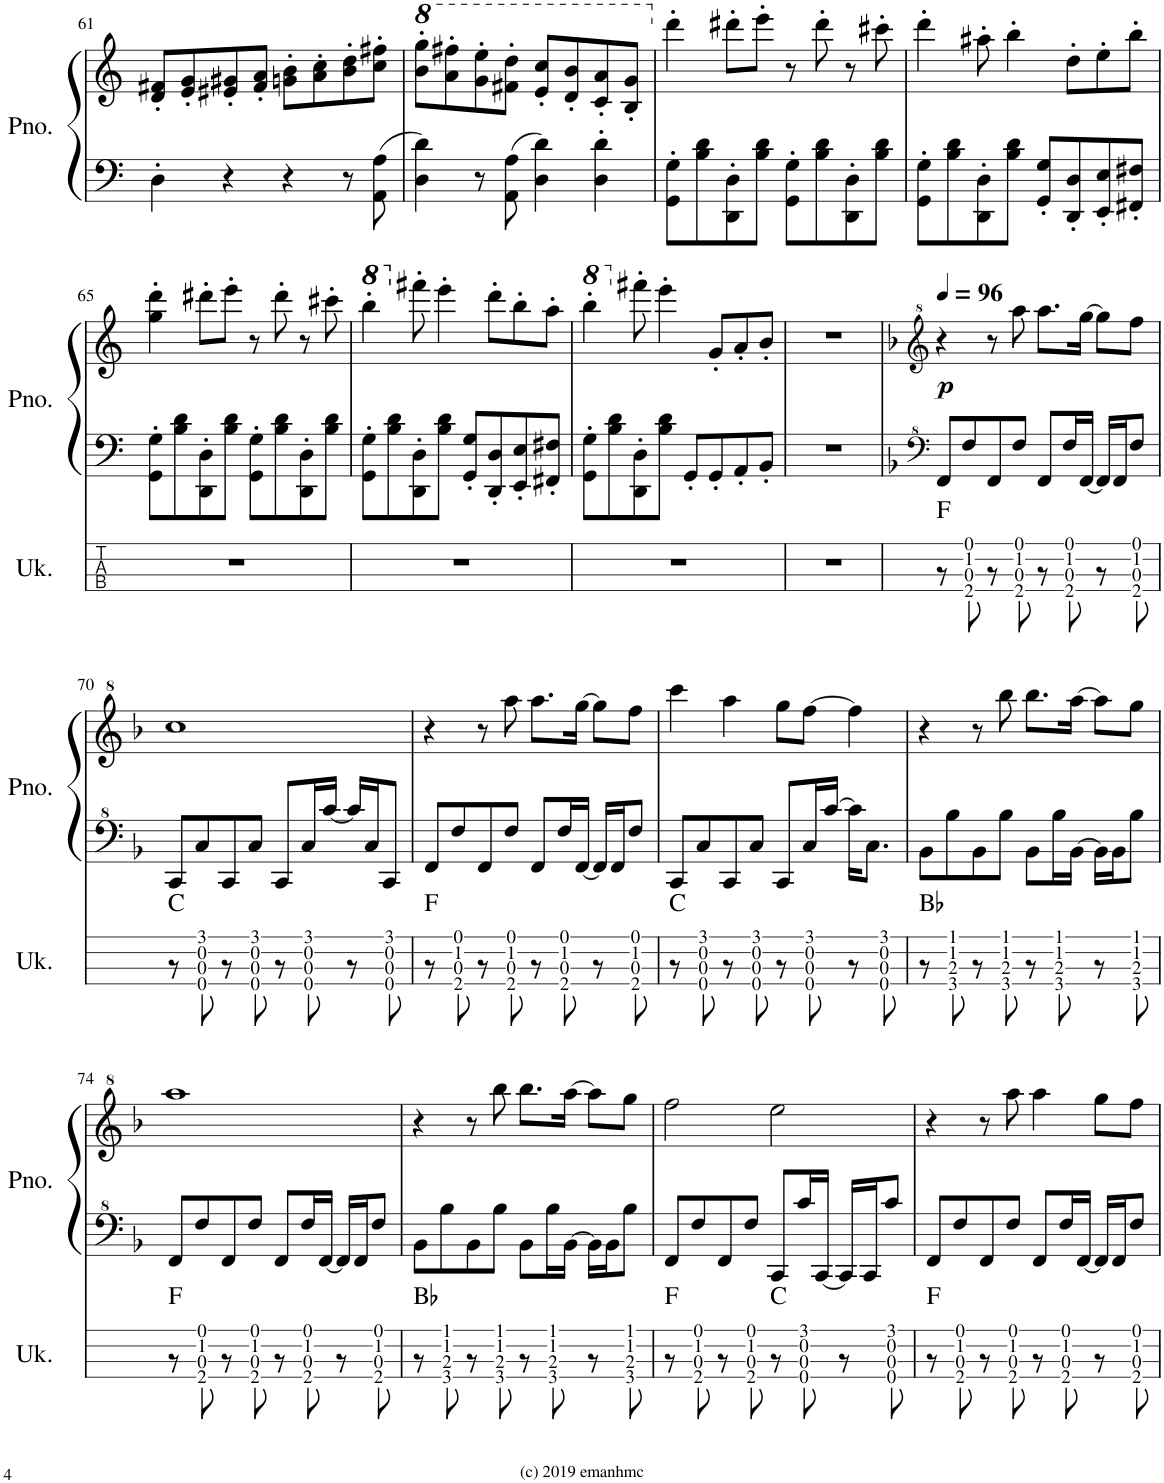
**kern	**harte	**kern	**kern	**dynam
*part2	*part2	*part1	*part1	*part1
*staff3	*	*staff2	*staff1	*staff1/2
*I"Ukulele	*	*I"Piano	*	*
*I'Uk.	*	*I'Pno.	*	*
!!LO:PB:g=z
*	*	*clefG2	*clefG2	*
*k[]	*	*k[]	*k[]	*
*M4/4	*	*M4/4	*M4/4	*
*met(c)	*	*met(c)	*met(c)	*
=61	=61	=61	=61	=61
1r	.	4D'\	8dd/' 8ff#X/'L	.
.	.	.	8ee/' 8gg/'	.
.	.	4r	8ee#X/' 8gg#X/'	.
.	.	.	8ff#/' 8aa/'J	.
.	.	4r	8ggn\' 8bb\'L	.
.	.	.	8aa\' 8ccc\'	.
.	.	8r	8bb\' 8ddd\'	.
.	.	8AA\ 8A\	8ccc\' 8fff#X\'J	.
=62	=62	=62	=62	=62
*	*	*	*8va	*
1r	.	4D\ 4d\	8bb\' 8ggg\'L	.
.	.	.	8aa\' 8fff#X\'	.
.	.	8r	8gg\' 8eee\'	.
.	.	8AA\ 8A\	8ff#X\' 8ddd\'J	.
.	.	4D\ 4d\	8ee/' 8ccc/'L	.
.	.	.	8dd/' 8bb/'	.
.	.	4D\' 4d\'	8cc/' 8aa/'	.
.	.	.	8b/' 8gg/'J	.
=63	=63	=63	=63	=63
*	*	*	*X8va	*
1r	.	8GG\' 8G\'L	4ddd'\	.
.	.	8B\ 8d\	.	.
.	.	8DD\' 8D\'	8ddd#X'\L	.
.	.	8B\ 8d\J	8eee'\J	.
.	.	8GG\' 8G\'L	8r	.
.	.	8B\ 8d\	8ddd#'\	.
.	.	8DD\' 8D\'	8r	.
.	.	8B\ 8d\J	8ccc#X'\	.
=64	=64	=64	=64	=64
1r	.	8GG\' 8G\'L	4ddd'\	.
.	.	8B\ 8d\	.	.
.	.	8DD\' 8D\'	8aa#X'\	.
.	.	8B\ 8d\J	4bb'\	.
.	.	8GG/' 8G/'L	.	.
.	.	8DD/' 8D/'	8dd'\L	.
.	.	8EE/' 8E/'	8ee'\	.
.	.	8FF#X/' 8F#X/'J	8bb'\J	.
!!LO:LB:g=z
=65	=65	=65	=65	=65
1r	.	8GG\' 8G\'L	4gg\' 4ddd\'	.
.	.	8B\ 8d\	.	.
.	.	8DD\' 8D\'	8ddd#X'\L	.
.	.	8B\ 8d\J	8eee'\J	.
.	.	8GG\' 8G\'L	8r	.
.	.	8B\ 8d\	8ddd#'\	.
.	.	8DD\' 8D\'	8r	.
.	.	8B\ 8d\J	8ccc#X'\	.
=66	=66	=66	=66	=66
*	*	*	*8va	*
*	*	*	*8va	*
1r	.	8GG\' 8G\'L	4bbb'\	.
.	.	8B\ 8d\	.	.
*	*	*	*X8va	*
.	.	8DD\' 8D\'	8fff#X'\	.
*	*	*	*X8va	*
.	.	8B\ 8d\J	4eee'\	.
.	.	8GG/' 8G/'L	.	.
.	.	8DD/' 8D/'	8ddd'\L	.
.	.	8EE/' 8E/'	8bb'\	.
.	.	8FF#X/' 8F#X/'J	8aa'\J	.
=67	=67	=67	=67	=67
*	*	*	*8va	*
1r	.	8GG\' 8G\'L	4bbb'\	.
.	.	8B\ 8d\	.	.
*	*	*	*X8va	*
.	.	8DD\' 8D\'	8fff#X'\	.
.	.	8B\ 8d\J	4eee'\	.
.	.	8GG'/L	.	.
.	.	8GG'/	8g'/L	.
.	.	8AA'/	8a'/	.
.	.	8BB'/J	8b'/J	.
=68	=68	=68	=68	=68
1r	.	1r	1r	.
=69	=69	=69	=69	=69
*	*	*clefF^4	*clefG^2	*
*k[b-]	*	*k[b-]	*k[b-]	*
*	*	*	*MM96	*
!	!	!	!	!LO:DY:b
8r	F:maj	8F/L	4r	p
8a\ 8c\ 8f\ 8a\	.	8f/	.	.
8r	.	8F/	8r	.
8a\ 8c\ 8f\ 8a\	.	8f/J	8aaa\	.
8r	.	8F/L	8.aaa\L	.
8a\ 8c\ 8f\ 8a\	.	16f/L	.	.
.	.	[16F/JJ	[16ggg\Jk	.
8r	.	16F/LL]	8ggg\L]	.
.	.	16F/J	.	.
8a\ 8c\ 8f\ 8a\	.	8f/J	8fff\J	.
!!LO:LB:g=z
=70	=70	=70	=70	=70
8r	C:maj	8C/L	1ccc	.
8g\ 8c\ 8e\ 8cc\	.	8c/	.	.
8r	.	8C/	.	.
8g\ 8c\ 8e\ 8cc\	.	8c/J	.	.
8r	.	8C/L	.	.
8g\ 8c\ 8e\ 8cc\	.	16c/L	.	.
.	.	[16cc/JJ	.	.
8r	.	16cc/LL]	.	.
.	.	16c/J	.	.
8g\ 8c\ 8e\ 8cc\	.	8C/J	.	.
=71	=71	=71	=71	=71
8r	F:maj	8F/L	4r	.
8a\ 8c\ 8f\ 8a\	.	8f/	.	.
8r	.	8F/	8r	.
8a\ 8c\ 8f\ 8a\	.	8f/J	8aaa\	.
8r	.	8F/L	8.aaa\L	.
8a\ 8c\ 8f\ 8a\	.	16f/L	.	.
.	.	[16F/JJ	[16ggg\Jk	.
8r	.	16F/LL]	8ggg\L]	.
.	.	16F/J	.	.
8a\ 8c\ 8f\ 8a\	.	8f/J	8fff\J	.
=72	=72	=72	=72	=72
8r	C:maj	8C/L	4cccc\	.
8g\ 8c\ 8e\ 8cc\	.	8c/	.	.
8r	.	8C/	4aaa\	.
8g\ 8c\ 8e\ 8cc\	.	8c/J	.	.
8r	.	8C/L	8ggg\L	.
8g\ 8c\ 8e\ 8cc\	.	16c/L	[8fff\J	.
.	.	[16cc/JJ	.	.
8r	.	16cc\KL]	4fff\]	.
.	.	8.c\J	.	.
8g\ 8c\ 8e\ 8cc\	.	.	.	.
=73	=73	=73	=73	=73
8r	Bb:maj	8B-\L	4r	.
8b-\ 8d\ 8f\ 8b-\	.	8b-\	.	.
8r	.	8B-\	8r	.
8b-\ 8d\ 8f\ 8b-\	.	8b-\J	8bbb-\	.
8r	.	8B-\L	8.bbb-\L	.
8b-\ 8d\ 8f\ 8b-\	.	16b-\L	.	.
.	.	[16B-\JJ	[16aaa\Jk	.
8r	.	16B-\LL]	8aaa\L]	.
.	.	16B-\J	.	.
8b-\ 8d\ 8f\ 8b-\	.	8b-\J	8ggg\J	.
!!LO:LB:g=z
=74	=74	=74	=74	=74
8r	F:maj	8F/L	1aaa	.
8a\ 8c\ 8f\ 8a\	.	8f/	.	.
8r	.	8F/	.	.
8a\ 8c\ 8f\ 8a\	.	8f/J	.	.
8r	.	8F/L	.	.
8a\ 8c\ 8f\ 8a\	.	16f/L	.	.
.	.	[16F/JJ	.	.
8r	.	16F/LL]	.	.
.	.	16F/J	.	.
8a\ 8c\ 8f\ 8a\	.	8f/J	.	.
=75	=75	=75	=75	=75
8r	Bb:maj	8B-\L	4r	.
8b-\ 8d\ 8f\ 8b-\	.	8b-\	.	.
8r	.	8B-\	8r	.
8b-\ 8d\ 8f\ 8b-\	.	8b-\J	8bbb-\	.
8r	.	8B-\L	8.bbb-\L	.
8b-\ 8d\ 8f\ 8b-\	.	16b-\L	.	.
.	.	[16B-\JJ	[16aaa\Jk	.
8r	.	16B-\LL]	8aaa\L]	.
.	.	16B-\J	.	.
8b-\ 8d\ 8f\ 8b-\	.	8b-\J	8ggg\J	.
=76	=76	=76	=76	=76
8r	F:maj	8F/L	2fff\	.
8a\ 8c\ 8f\ 8a\	.	8f/	.	.
8r	.	8F/	.	.
8a\ 8c\ 8f\ 8a\	.	8f/J	.	.
8r	C:maj	8C/L	2eee\	.
8g\ 8c\ 8e\ 8cc\	.	16cc/L	.	.
.	.	[16C/JJ	.	.
8r	.	16C/LL]	.	.
.	.	16C/J	.	.
8g\ 8c\ 8e\ 8cc\	.	8cc/J	.	.
=77	=77	=77	=77	=77
8r	F:maj	8F/L	4r	.
8a\ 8c\ 8f\ 8a\	.	8f/	.	.
8r	.	8F/	8r	.
8a\ 8c\ 8f\ 8a\	.	8f/J	8aaa\	.
8r	.	8F/L	4aaa\	.
8a\ 8c\ 8f\ 8a\	.	16f/L	.	.
.	.	[16F/JJ	.	.
8r	.	16F/LL]	8ggg\L	.
.	.	16F/J	.	.
8a\ 8c\ 8f\ 8a\	.	8f/J	8fff\J	.
=	=	=	=	=
*-	*-	*-	*-	*-
